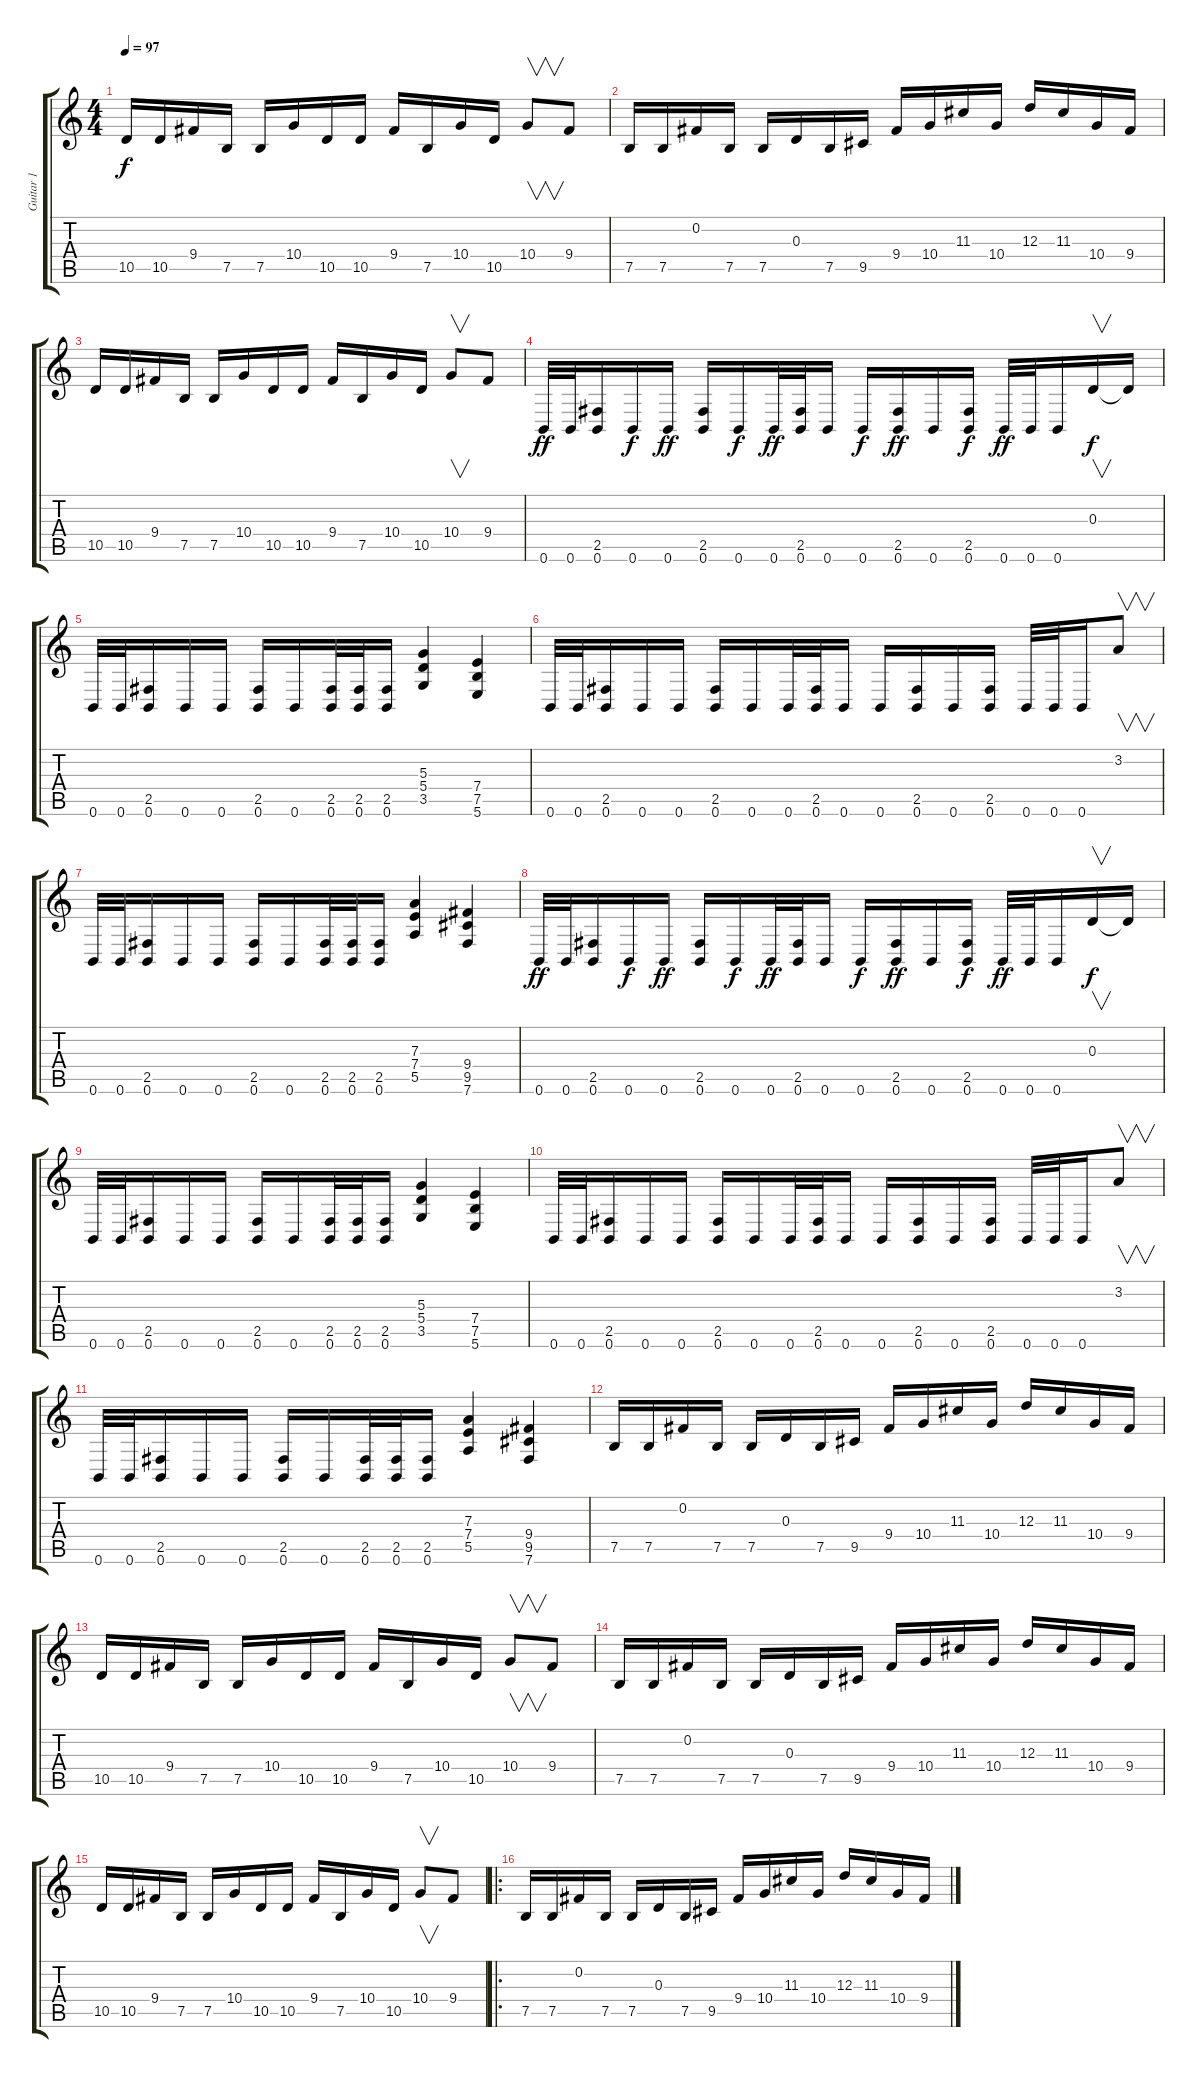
\track ("Guitar 1" "Guitar 1") {instrument overdrivenguitar}
\staff {score tabs}
\tuning (B3 Gb3 D3 A2 E2 B1) {hide}
\ts (4 4)
\tempo 97
\clef g2
\ks c
10.5.16{dy f} 10.5.16 9.4.16 7.5.16 7.5.16 10.4.16 10.5.16 10.5.16 9.4.16 7.5.16 10.4.16 10.5.16 10.4.8{v} 9.4.8 |
7.5.16 7.5.16 0.2.16 7.5.16 7.5.16 0.3.16 7.5.16 9.5.16 9.4.16 10.4.16 11.3.16 10.4.16 12.3.16 11.3.16 10.4.16 9.4.16 |
10.5.16 10.5.16 9.4.16 7.5.16 7.5.16 10.4.16 10.5.16 10.5.16 9.4.16 7.5.16 10.4.16 10.5.16 10.4.8{v} 9.4.8 |
0.6.32{dy ff} 0.6.32 (2.5 0.6).16 0.6.16{dy f} 0.6.16{dy ff} (2.5 0.6).16 0.6.16{dy f} 0.6.32{dy ff} (2.5 0.6).32 0.6.16 0.6.16{dy f} (2.5 0.6).16{dy ff} 0.6.16 (2.5 0.6).16{dy f} 0.6.32{dy ff} 0.6.32 0.6.16 0.3.16{v dy f} 0.3{t}.16 |
0.6.32 0.6.32 (2.5 0.6).16 0.6.16 0.6.16 (2.5 0.6).16 0.6.16 (2.5 0.6).32 (2.5 0.6).32 (2.5 0.6).16 (5.3 5.4 3.5).4 (7.4 7.5 5.6).4 |
0.6.32 0.6.32 (2.5 0.6).16 0.6.16 0.6.16 (2.5 0.6).16 0.6.16 0.6.32 (2.5 0.6).32 0.6.16 0.6.16 (2.5 0.6).16 0.6.16 (2.5 0.6).16 0.6.32 0.6.32 0.6.16 3.2.8{v} |
0.6.32 0.6.32 (2.5 0.6).16 0.6.16 0.6.16 (2.5 0.6).16 0.6.16 (2.5 0.6).32 (2.5 0.6).32 (2.5 0.6).16 (7.3 7.4 5.5).4 (9.4 9.5 7.6).4 |
0.6.32{dy ff} 0.6.32 (2.5 0.6).16 0.6.16{dy f} 0.6.16{dy ff} (2.5 0.6).16 0.6.16{dy f} 0.6.32{dy ff} (2.5 0.6).32 0.6.16 0.6.16{dy f} (2.5 0.6).16{dy ff} 0.6.16 (2.5 0.6).16{dy f} 0.6.32{dy ff} 0.6.32 0.6.16 0.3.16{v dy f} 0.3{t}.16 |
0.6.32 0.6.32 (2.5 0.6).16 0.6.16 0.6.16 (2.5 0.6).16 0.6.16 (2.5 0.6).32 (2.5 0.6).32 (2.5 0.6).16 (5.3 5.4 3.5).4 (7.4 7.5 5.6).4 |
0.6.32 0.6.32 (2.5 0.6).16 0.6.16 0.6.16 (2.5 0.6).16 0.6.16 0.6.32 (2.5 0.6).32 0.6.16 0.6.16 (2.5 0.6).16 0.6.16 (2.5 0.6).16 0.6.32 0.6.32 0.6.16 3.2.8{v} |
0.6.32 0.6.32 (2.5 0.6).16 0.6.16 0.6.16 (2.5 0.6).16 0.6.16 (2.5 0.6).32 (2.5 0.6).32 (2.5 0.6).16 (7.3 7.4 5.5).4 (9.4 9.5 7.6).4 |
7.5.16 7.5.16 0.2.16 7.5.16 7.5.16 0.3.16 7.5.16 9.5.16 9.4.16 10.4.16 11.3.16 10.4.16 12.3.16 11.3.16 10.4.16 9.4.16 |
10.5.16 10.5.16 9.4.16 7.5.16 7.5.16 10.4.16 10.5.16 10.5.16 9.4.16 7.5.16 10.4.16 10.5.16 10.4.8{v} 9.4.8 |
7.5.16 7.5.16 0.2.16 7.5.16 7.5.16 0.3.16 7.5.16 9.5.16 9.4.16 10.4.16 11.3.16 10.4.16 12.3.16 11.3.16 10.4.16 9.4.16 |
10.5.16 10.5.16 9.4.16 7.5.16 7.5.16 10.4.16 10.5.16 10.5.16 9.4.16 7.5.16 10.4.16 10.5.16 10.4.8{v} 9.4.8 |
\ro
7.5.16 7.5.16 0.2.16 7.5.16 7.5.16 0.3.16 7.5.16 9.5.16 9.4.16 10.4.16 11.3.16 10.4.16 12.3.16 11.3.16 10.4.16 9.4.16
